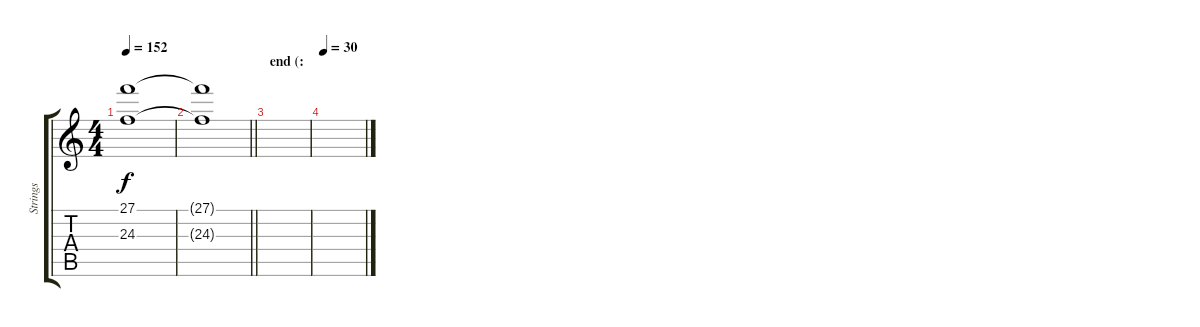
\track ("Strings" "Strings") {instrument synthstrings1}
\staff {score tabs}
\tuning (D4 A3 F3 C3 G2 C2) {hide}
\ts (4 4)
\tempo 152
\clef g2
\ks c
(27.1 24.3).1{dy f} |
\barLineRight lightlight
(27.1{t} 24.3{t}).1 |
\section ("" "end (:")
|
\tempo 30
